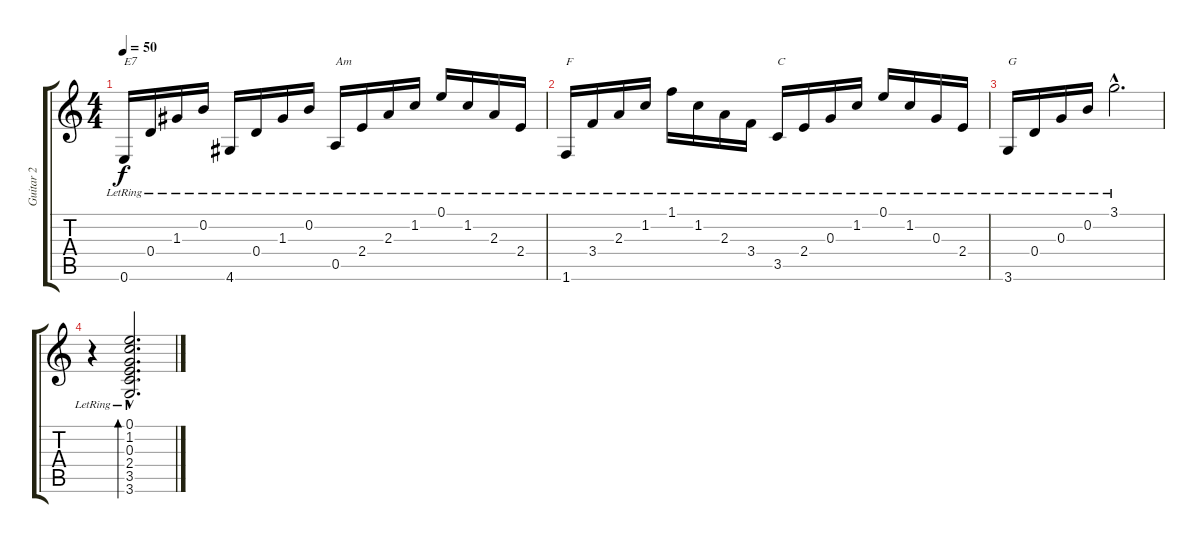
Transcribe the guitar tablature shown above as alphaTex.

\track ("Guitar 2" "Guitar 2") {instrument acousticguitarsteel}
\staff {score tabs}
\tuning (E4 B3 G3 D3 A2 E2) {hide}
\ts (4 4)
\tempo 50
\clef g2
\ks c
0.6{lr}.16{txt "E7" dy f} 0.4{lr}.16 1.3{lr}.16 0.2{lr}.16 4.6{lr}.16 0.4{lr}.16 1.3{lr}.16 0.2{lr}.16 0.5{lr}.16{txt "Am"} 2.4{lr}.16 2.3{lr}.16 1.2{lr}.16 0.1{lr}.16 1.2{lr}.16 2.3{lr}.16 2.4{lr}.16 |
1.6{lr}.16{txt "F"} 3.4{lr}.16 2.3{lr}.16 1.2{lr}.16 1.1{lr}.16 1.2{lr}.16 2.3{lr}.16 3.4{lr}.16 3.5{lr}.16{txt "C"} 2.4{lr}.16 0.3{lr}.16 1.2{lr}.16 0.1{lr}.16 1.2{lr}.16 0.3{lr}.16 2.4{lr}.16 |
3.6{lr}.16{txt "G"} 0.4{lr}.16 0.3{lr}.16 0.2{lr}.16 3.1{hac lr}.2{d} |
r.4 (0.1{hac lr} 1.2{hac lr} 0.3{hac lr} 2.4{hac lr} 3.5{hac lr} 3.6{hac lr}).2{d bd 240}
